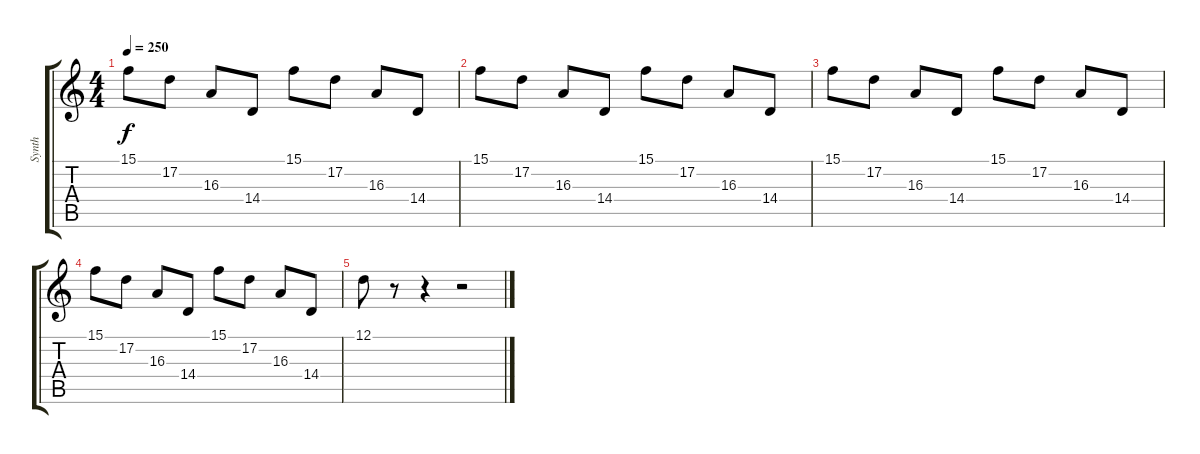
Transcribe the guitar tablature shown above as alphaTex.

\track ("Synth" "Synth") {instrument stringensemble1}
\staff {score tabs}
\tuning (D4 A3 F3 C3 G2 D2) {hide}
\ts (4 4)
\tempo 250
\clef g2
\ks c
15.1.8{dy f} 17.2.8 16.3.8 14.4.8 15.1.8 17.2.8 16.3.8 14.4.8 |
15.1.8 17.2.8 16.3.8 14.4.8 15.1.8 17.2.8 16.3.8 14.4.8 |
15.1.8 17.2.8 16.3.8 14.4.8 15.1.8 17.2.8 16.3.8 14.4.8 |
15.1.8 17.2.8 16.3.8 14.4.8 15.1.8 17.2.8 16.3.8 14.4.8 |
12.1.8 r.8 r.4 r.2
